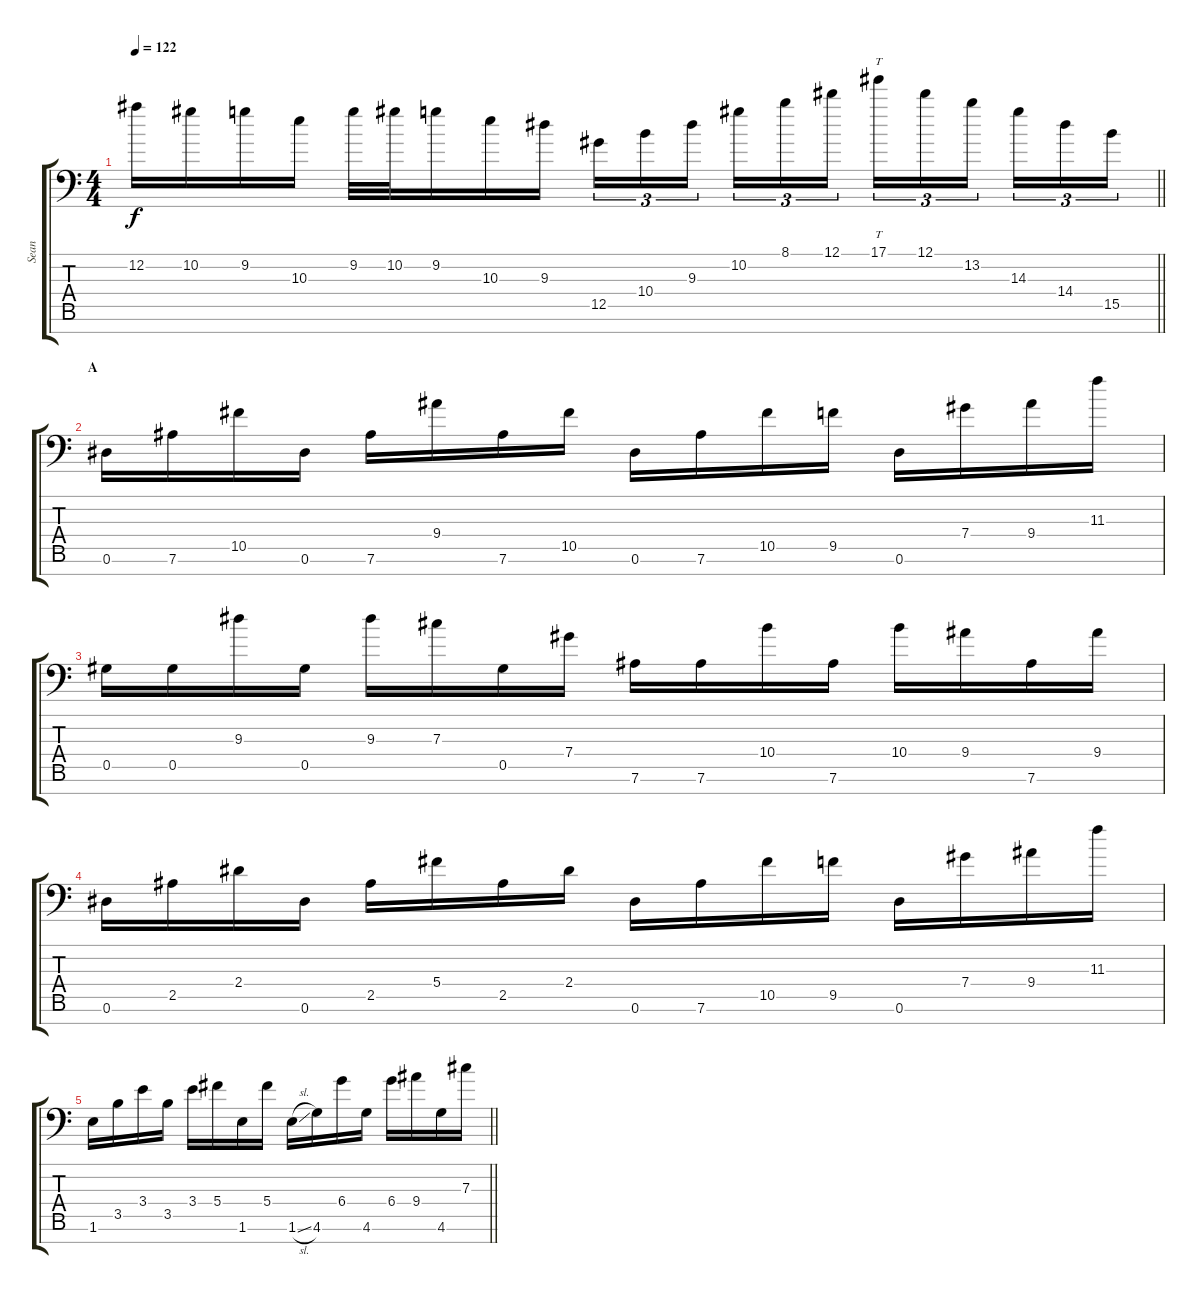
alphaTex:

\track ("Sean" "Sean") {solo instrument overdrivenguitar}
\staff {score tabs}
\tuning (Eb4 Bb3 Gb3 Db3 Ab2 Eb2 Ab1) {hide}
\ts (4 4)
\tempo 122
\clef f4
\barLineRight lightlight
\ks c
12.2.16{dy f} 10.2.16 9.2.16 10.3.16 9.2.32 10.2.32 9.2.16 10.3.16 9.3.16 12.5.16{tu (3 2)} 10.4.16{tu (3 2)} 9.3.16{tu (3 2) beam splitsecondary} 10.2.16{tu (3 2)} 8.1.16{tu (3 2)} 12.1.16{tu (3 2)} 17.1.16{tt tu (3 2)} 12.1.16{tu (3 2)} 13.2.16{tu (3 2) beam splitsecondary} 14.3.16{tu (3 2)} 14.4.16{tu (3 2)} 15.5.16{tu (3 2)} |
\section ("" "A")
0.6.16 7.6.16 10.5.16 0.6.16 7.6.16 9.4.16 7.6.16 10.5.16 0.6.16 7.6.16 10.5.16 9.5.16 0.6.16 7.4.16 9.4.16 11.3.16 |
0.5.16 0.5.16 9.3.16 0.5.16 9.3.16 7.3.16 0.5.16 7.4.16 7.6.16 7.6.16 10.4.16 7.6.16 10.4.16 9.4.16 7.6.16 9.4.16 |
0.6.16 2.5.16 2.4.16 0.6.16 2.5.16 5.4.16 2.5.16 2.4.16 0.6.16 7.6.16 10.5.16 9.5.16 0.6.16 7.4.16 9.4.16 11.3.16 |
\barLineRight lightlight
1.6.16 3.5.16 3.4.16 3.5.16 3.4.16 5.4.16 1.6.16 5.4.16 1.6{sl}.16 4.6.16 6.4.16 4.6.16 6.4.16 9.4.16 4.6.16 7.3.16
